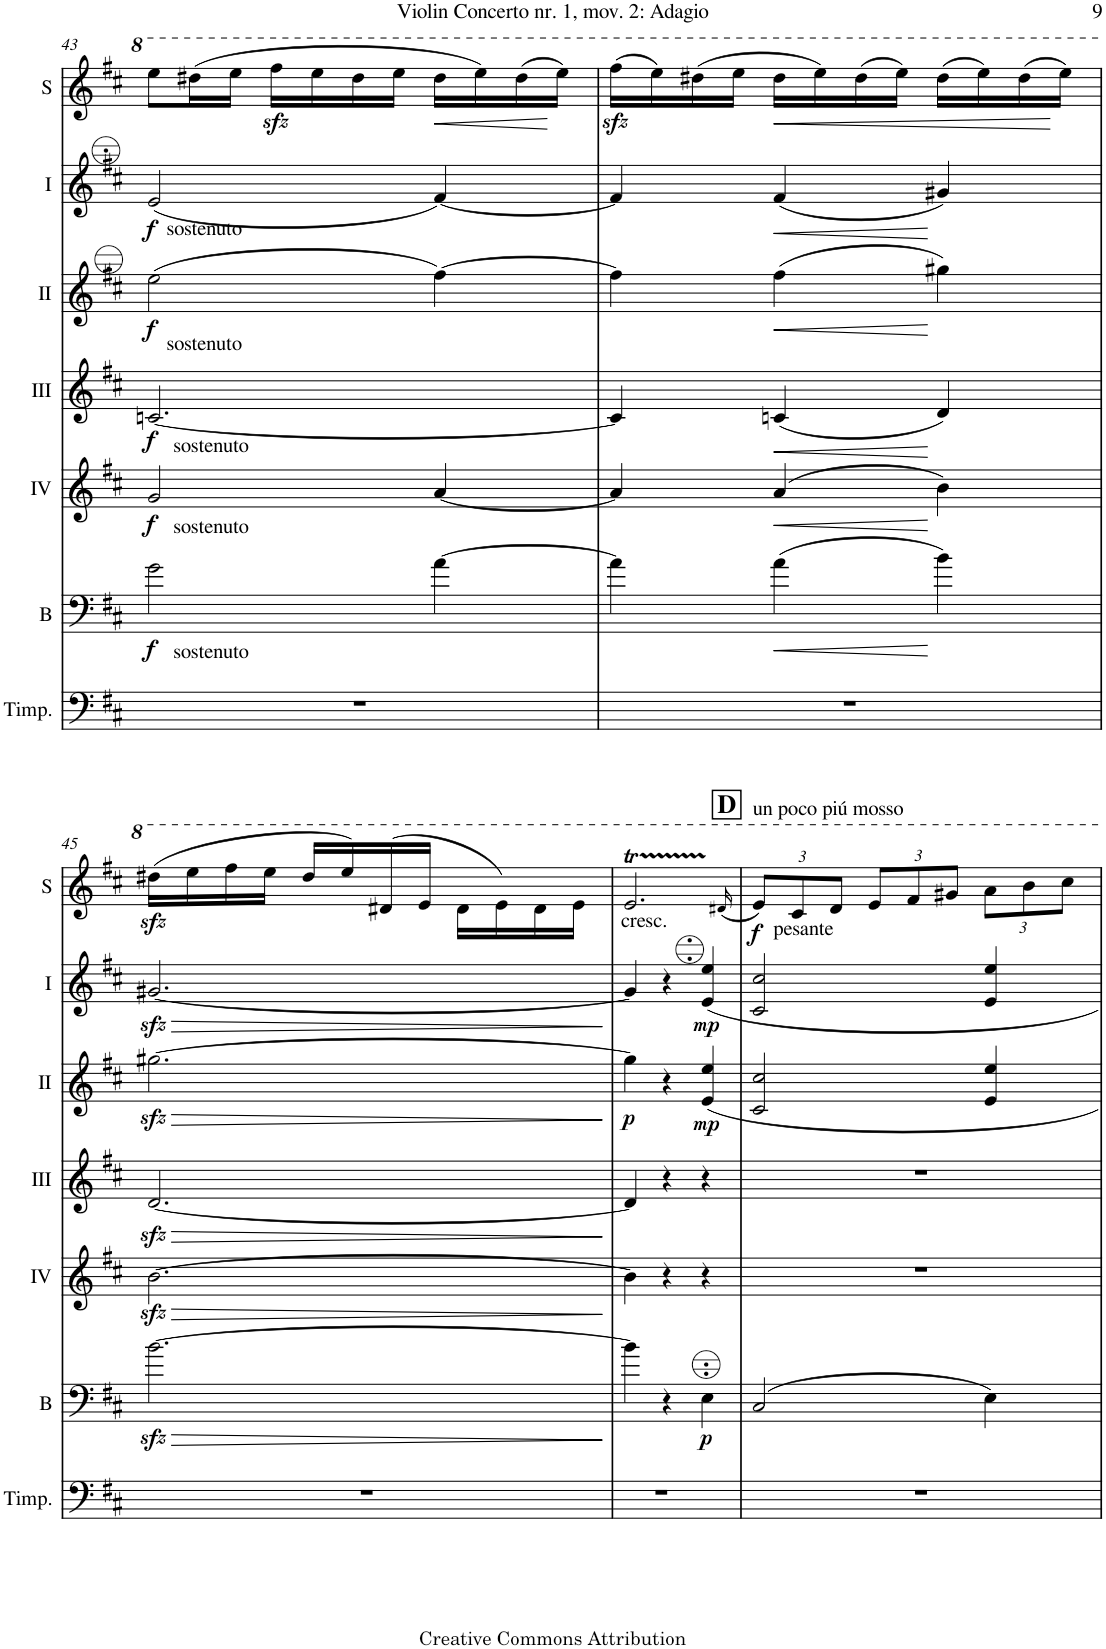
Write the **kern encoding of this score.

**kern	**kern	**dynam	**kern	**dynam	**kern	**dynam	**kern	**dynam	**kern	**dynam	**kern	**dynam
*part7	*part6	*part6	*part5	*part5	*part4	*part4	*part3	*part3	*part2	*part2	*part1	*part1
*staff7	*staff6	*staff6	*staff5	*staff5	*staff4	*staff4	*staff3	*staff3	*staff2	*staff2	*staff1	*staff1
*I"Timpani	*I"Bass	*	*I"Acc. 4	*	*I"Acc. 3	*	*I"Acc. 2	*	*I"Acc. 1	*	*I"Solo	*
*I'Timp.	*I'B	*	*	*	*	*	*	*	*	*	*I'S	*
!!LO:PB:g=z
*clefF4	*clefF4	*	*clefG2	*	*clefG2	*	*clefG2	*	*clefG2	*	*clefG2	*
*	*Trd7c12	*	*Trd7c12	*	*	*	*	*	*	*	*	*
*k[f#c#]	*k[f#c#]	*	*k[f#c#]	*	*k[f#c#]	*	*k[f#c#]	*	*k[f#c#]	*	*k[f#c#]	*
*M3/4	*M3/4	*	*M3/4	*	*M3/4	*	*M3/4	*	*M3/4	*	*M3/4	*
=43	=43	=43	=43	=43	=43	=43	=43	=43	=43	=43	=43	=43
!	!	!	!	!	!	!	!	!	!LO:TX:b:t=sostenuto	!	!	!
!	!	!	!	!	!	!	!LO:TX:b:t=sostenuto	!	!	!	!	!
!	!	!	!	!	!LO:TX:b:t=sostenuto	!	!	!	!	!	!	!
!	!	!	!LO:TX:b:t=sostenuto	!	!	!	!	!	!	!	!	!
!	!LO:TX:b:t=sostenuto	!	!	!	!	!	!	!	!	!	!	!
!	!	!LO:DY:b	!	!LO:DY:b	!	!LO:DY:b	!	!LO:DY:b	!	!LO:DY:b	!	!
2.r	2g\	f	2g/	f	[2.cn/	f	(2e\	f	(2e/	f	8eee\L	.
.	.	.	.	.	.	.	.	.	.	.	(16ddd#X\L	.
.	.	.	.	.	.	.	.	.	.	.	16eee\JJ	.
.	.	.	.	.	.	.	.	.	.	.	16fff#zz<\LL	.
.	.	.	.	.	.	.	.	.	.	.	16eee\	.
.	.	.	.	.	.	.	.	.	.	.	16ddd#\	.
.	.	.	.	.	.	.	.	.	.	.	16eee\JJ	.
!	!	!	!	!	!	!	!	!	!	!	!	!LO:HP:b
.	[4a\	.	[4a/	.	.	.	[4f#\)	.	[4f#/)	.	16ddd#\LL	<
.	.	.	.	.	.	.	.	.	.	.	16eee\)	.
.	.	.	.	.	.	.	.	.	.	.	(16ddd#\	.
.	.	.	.	.	.	.	.	.	.	.	16eee\JJ)	[
=44	=44	=44	=44	=44	=44	=44	=44	=44	=44	=44	=44	=44
2.r	4a\]	.	4a/]	.	4c/]	.	4f#\]	.	4f#/]	.	(16fff#zz<\LL	.
.	.	.	.	.	.	.	.	.	.	.	16eee\)	.
.	.	.	.	.	.	.	.	.	.	.	(16ddd#X\	.
.	.	.	.	.	.	.	.	.	.	.	16eee\JJ	.
!	!	!LO:HP:b	!	!LO:HP:b	!	!LO:HP:b	!	!LO:HP:b	!	!LO:HP:b	!	!LO:HP:b
.	(4a\	<	(4a/	<	(4cn/	<	(4f#\	<	(4f#/	<	16ddd#\LL	<
.	.	.	.	.	.	.	.	.	.	.	16eee\)	.
.	.	.	.	.	.	.	.	.	.	.	(16ddd#\	.
.	.	.	.	.	.	.	.	.	.	.	16eee\JJ)	.
.	4b\)	[	4b\)	[	4d/)	[	4g#X\)	[	4g#X/)	[	(16ddd#\LL	.
.	.	.	.	.	.	.	.	.	.	.	16eee\)	.
.	.	.	.	.	.	.	.	.	.	.	(16ddd#\	.
.	.	.	.	.	.	.	.	.	.	.	16eee\JJ)	[
!!LO:LB:g=z
=45	=45	=45	=45	=45	=45	=45	=45	=45	=45	=45	=45	=45
!	!	!LO:HP:b	!	!LO:HP:b	!	!LO:HP:b	!	!LO:HP:b	!	!LO:HP:b	!	!
2.r	[2.bzz<\	>	[2.bzz<\	>	[2.dzz</	>	[2.g#Xzz<\	>	[2.g#Xzz</	>	(16ddd#Xzz<\LL	.
.	.	.	.	.	.	.	.	.	.	.	16eee\	.
.	.	.	.	.	.	.	.	.	.	.	16fff#\	.
.	.	.	.	.	.	.	.	.	.	.	16eee\JJ	.
.	.	.	.	.	.	.	.	.	.	.	16ddd#/LL	.
.	.	.	.	.	.	.	.	.	.	.	16eee/)	.
.	.	.	.	.	.	.	.	.	.	.	(16dd#X/	.
.	.	.	.	.	.	.	.	.	.	.	16ee/JJ	.
.	.	.	.	.	.	.	.	.	.	.	16dd#\LL	.
.	.	.	.	.	.	.	.	.	.	.	16ee\)	.
.	.	.	.	.	.	.	.	.	.	.	16dd#\	.
.	.	.	.	.	.	.	.	.	.	.	16ee\JJ	.
.	.	]	.	]	.	]	.	]	.	]	.	.
=46	=46	=46	=46	=46	=46	=46	=46	=46	=46	=46	=46	=46
!	!	!	!	!	!	!	!	!	!	!	!LO:TX:b:t=cresc.	!
!	!	!	!	!	!	!	!	!LO:DY:b	!	!	!	!
2.r	4b\]	.	4b\]	.	4d/]	.	4g#\]	p	4g#/]	.	2.eeT/	.
.	4r	.	4r	.	4r	.	4r	.	4r	.	.	.
!	!	!LO:DY:b	!	!	!	!	!	!LO:DY:b	!	!LO:DY:b	!	!
.	4E\	p	4r	.	4r	.	4E/ 4e/	mp	4E/ 4e/	mp	.	.
.	.	.	.	.	.	.	.	.	.	.	(16qdd#X/	.
=47	=47	=47	=47	=47	=47	=47	=47	=47	=47	=47	=47	=47
!!LO:REH:place=s1:a:B:cj:fs=14:t=D
*	*	*	*	*	*	*	*	*	*	*	*Xbrackettup	*
!	!	!	!	!	!	!	!	!	!	!	!LO:TX:b:t=pesante	!
!	!	!	!	!	!	!	!	!	!	!	!LO:TX:a:t=un poco piú mosso	!
!	!	!	!	!	!	!	!	!	!	!	!	!LO:DY:b
2.r	(2C#/	.	2.r	.	2.r	.	2C#/ 2c#/	.	2C#/ 2c#/	.	12ee/L)	f
.	.	.	.	.	.	.	.	.	.	.	12cc#/	.
.	.	.	.	.	.	.	.	.	.	.	12dd/J	.
.	.	.	.	.	.	.	.	.	.	.	12ee/L	.
.	.	.	.	.	.	.	.	.	.	.	12ff#/	.
.	.	.	.	.	.	.	.	.	.	.	12gg#X/J	.
.	4E\)	.	.	.	.	.	4E/ 4e/	.	4E/ 4e/	.	12aa\L	.
.	.	.	.	.	.	.	.	.	.	.	12bb\	.
.	.	.	.	.	.	.	.	.	.	.	12ccc#\J	.
=	=	=	=	=	=	=	=	=	=	=	=	=
*-	*-	*-	*-	*-	*-	*-	*-	*-	*-	*-	*-	*-
